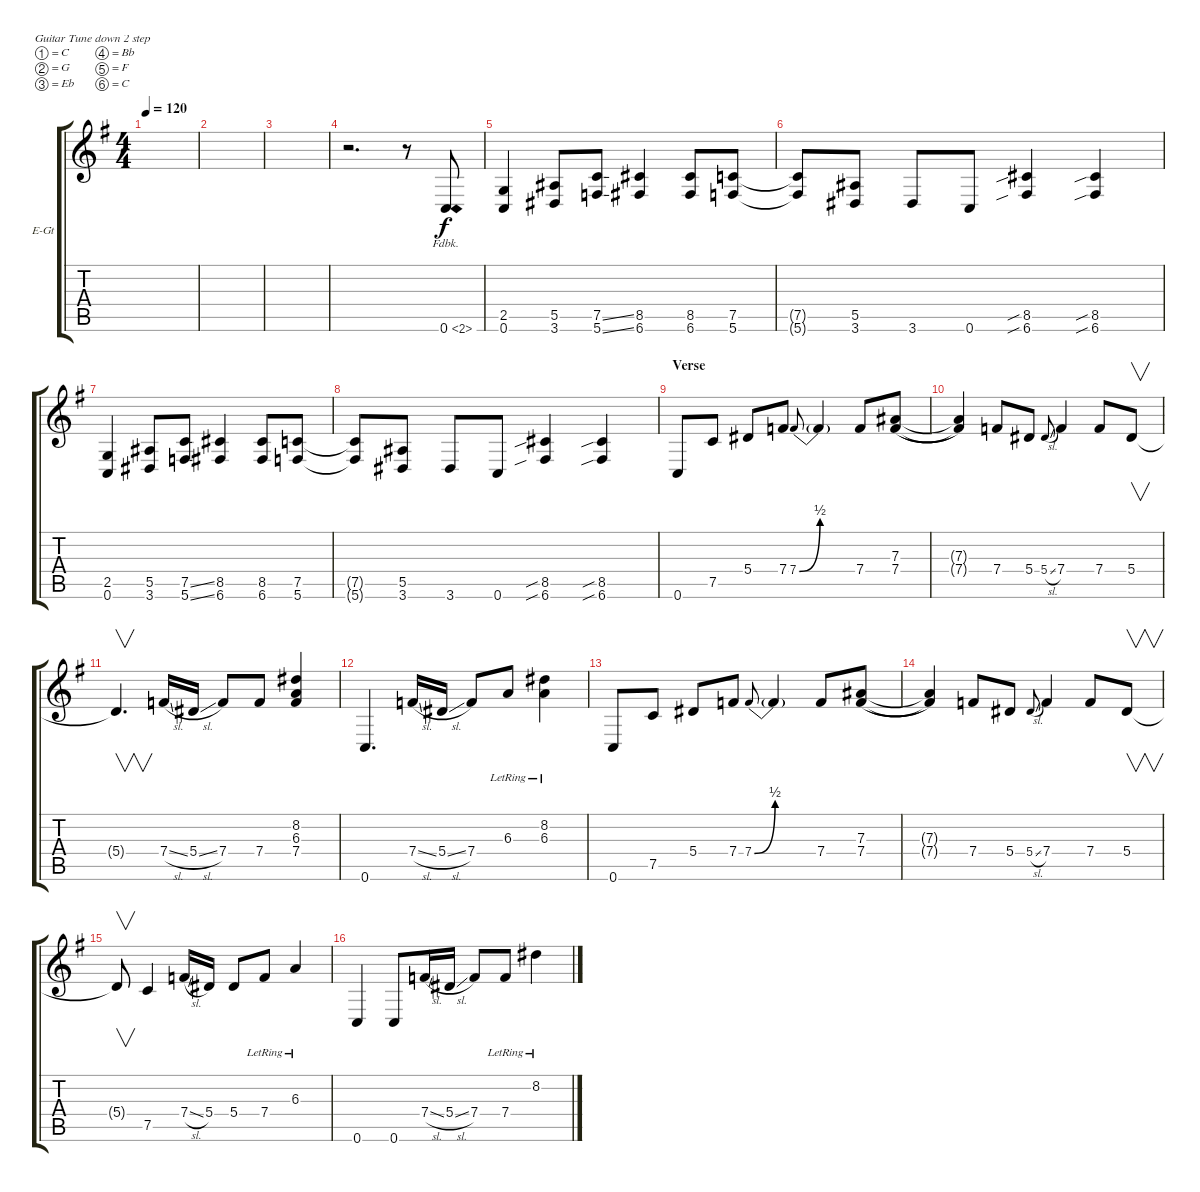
\defaultSystemsLayout 4
\bracketExtendMode groupsimilarinstruments
\firstSystemTrackNameOrientation horizontal
\otherSystemsTrackNameOrientation horizontal
\track ("Electric Guitar" "E-Gt") {instrument distortionguitar}
\staff {score tabs}
\tuning (C4 G3 Eb3 Bb2 F2 C2)
\ts (4 4)
\tempo 120
\clef g2
\scale
1.08575
\ks g
|
\scale
0.91425 |
\scale
1.05549 |
\scale
0.944515 r.2{d} r.8 0.6{fh 2}.8 |
\scale
1.05549 (0.6 2.5).4 (3.6 5.5).8 (5.6{ss} 7.5{ss}).8 (6.6 8.5).4 (6.6 8.5).8 (5.6 7.5).8 |
\scale
0.944515 (5.6{t} 7.5{t}).8 (3.6 5.5).8 3.6.8 0.6.8 (6.6{sib} 8.5{sib}).4 (6.6{sib} 8.5{sib}).4 |
\scale
1.05549 (0.6 2.5).4 (3.6 5.5).8 (5.6{ss} 7.5{ss}).8 (6.6 8.5).4 (6.6 8.5).8 (5.6 7.5).8 |
\scale
0.944515 (5.6{t} 7.5{t}).8 (3.6 5.5).8 3.6.8 0.6.8 (6.6{sib} 8.5{sib}).4 (6.6{sib} 8.5{sib}).4 |
\section ("" "Verse")
\scale
1.05549 0.6.8 7.5.8 5.4.8 7.4.8 7.4{be (bend 0 0 15.6 2)}.8{gr onbeat} 7.4{be (hold 0 0 60 0) t}.4 7.4.8 (7.4 7.3).8{legatoorigin} |
\scale
0.944515 (7.3{t} 7.4{t}).4 7.4.8 5.4.8 5.4{sl}.8{gr onbeat} 7.4.4 7.4.8 5.4.8{v} |
\scale
1.05549 5.4{t}.4{v d} 7.4{sl}.16 5.4{sl}.16 7.4.8 7.4.8 (7.4 6.3 8.2).4 |
\scale
0.944515 0.6.4{d} 7.4{sl}.16 5.4{sl}.16 7.4.8 6.3{lr}.8 (6.3{lr} 8.2{lr}).4 |
\scale
1.05549 0.6.8 7.5.8 5.4.8 7.4.8 7.4{be (bend 0 0 15.6 2)}.8{gr onbeat} 7.4{be (hold 0 0 60 0) t}.4 7.4.8 (7.4 7.3).8{legatoorigin} |
\scale
0.944515 (7.3{t} 7.4{t}).4 7.4.8 5.4.8 5.4{sl}.8{gr onbeat} 7.4.4 7.4.8 5.4.8{v} |
\scale
1.05549 5.4{t}.8{v} 7.5.4 7.4{sl}.16 5.4.16 5.4.8 7.4{lr}.8 6.3{lr}.4 |
\scale
0.944515 0.6.4 0.6.8 7.4{sl}.16 5.4{sl}.16 7.4.8 7.4{lr}.8 8.2{lr}.4
